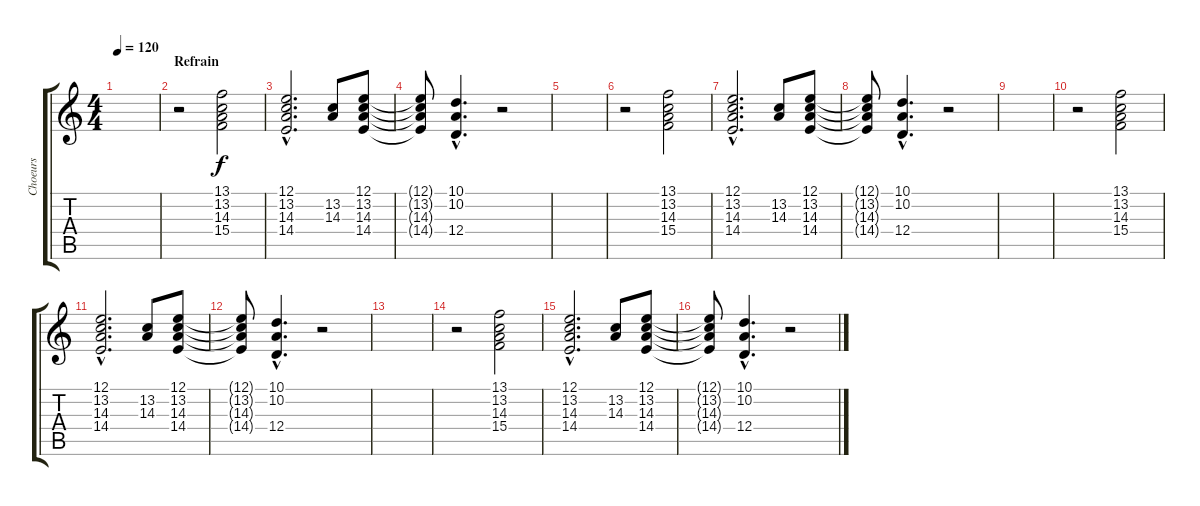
\track ("Choeurs" "Choeurs") {instrument lead6voice}
\staff {score tabs}
\tuning (E4 B3 G3 D3 A2 E2) {hide}
\ts (4 4)
\tempo 120
\clef g2
\ks c
|
\section ("" "Refrain")
r.2 (13.1 13.2 14.3 15.4).2 |
(12.1{hac} 13.2{hac} 14.3{hac} 14.4{hac}).2{d} (13.2 14.3).8 (12.1 13.2 14.3 14.4).8 |
(12.1{t} 13.2{t} 14.3{t} 14.4{t}).8 (10.1{hac} 10.2{hac} 12.4{hac}).4{d} r.2 |
|
r.2 (13.1 13.2 14.3 15.4).2 |
(12.1{hac} 13.2{hac} 14.3{hac} 14.4{hac}).2{d} (13.2 14.3).8 (12.1 13.2 14.3 14.4).8 |
(12.1{t} 13.2{t} 14.3{t} 14.4{t}).8 (10.1{hac} 10.2{hac} 12.4{hac}).4{d} r.2 |
|
r.2 (13.1 13.2 14.3 15.4).2 |
(12.1{hac} 13.2{hac} 14.3{hac} 14.4{hac}).2{d} (13.2 14.3).8 (12.1 13.2 14.3 14.4).8 |
(12.1{t} 13.2{t} 14.3{t} 14.4{t}).8 (10.1{hac} 10.2{hac} 12.4{hac}).4{d} r.2 |
|
r.2 (13.1 13.2 14.3 15.4).2 |
(12.1{hac} 13.2{hac} 14.3{hac} 14.4{hac}).2{d} (13.2 14.3).8 (12.1 13.2 14.3 14.4).8 |
(12.1{t} 13.2{t} 14.3{t} 14.4{t}).8 (10.1{hac} 10.2{hac} 12.4{hac}).4{d} r.2
